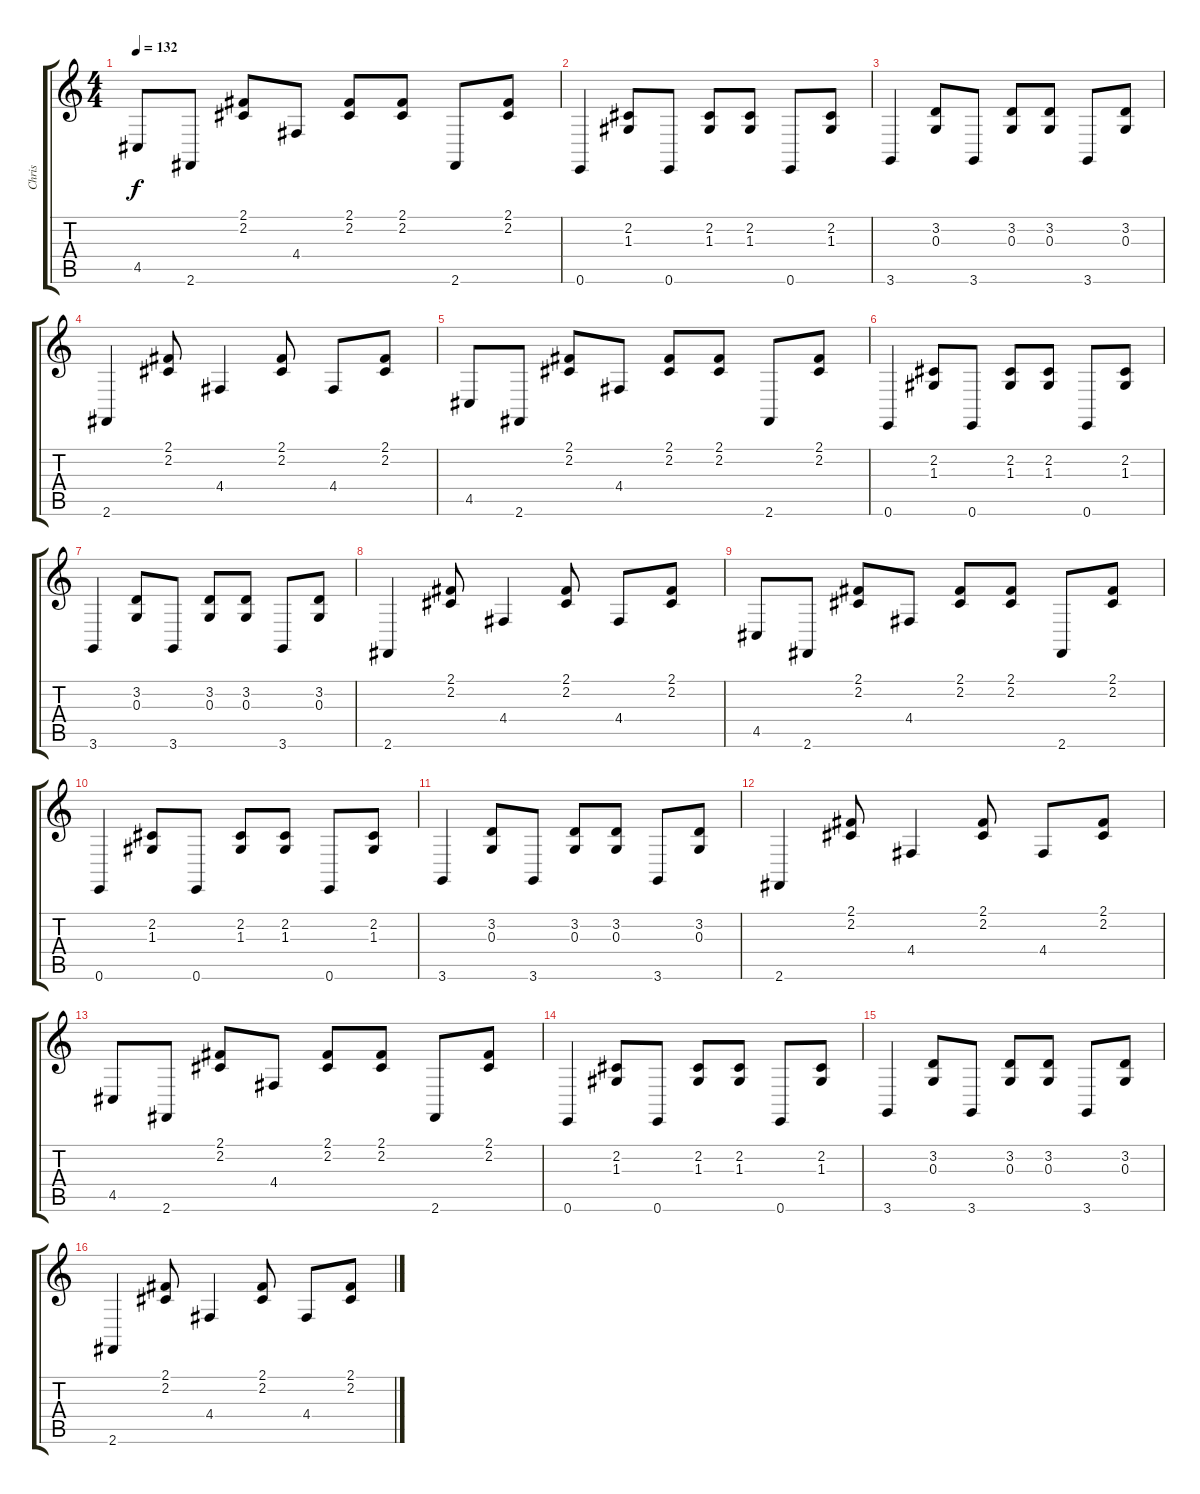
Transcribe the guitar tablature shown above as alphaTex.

\track ("Chris" "Chris") {instrument acousticgrandpiano}
\staff {score tabs}
\tuning (E4 B3 G3 D3 A2 E2) {hide}
\ts (4 4)
\tempo 132
\clef g2
\ks c
4.5.8{dy f} 2.6.8 (2.1 2.2).8 4.4.8 (2.1 2.2).8 (2.1 2.2).8 2.6.8 (2.1 2.2).8 |
0.6.4 (2.2 1.3).8 0.6.8 (2.2 1.3).8 (2.2 1.3).8 0.6.8 (2.2 1.3).8 |
3.6.4 (3.2 0.3).8 3.6.8 (3.2 0.3).8 (3.2 0.3).8 3.6.8 (3.2 0.3).8 |
2.6.4 (2.1 2.2).8 4.4.4 (2.1 2.2).8 4.4.8 (2.1 2.2).8 |
4.5.8 2.6.8 (2.1 2.2).8 4.4.8 (2.1 2.2).8 (2.1 2.2).8 2.6.8 (2.1 2.2).8 |
0.6.4 (2.2 1.3).8 0.6.8 (2.2 1.3).8 (2.2 1.3).8 0.6.8 (2.2 1.3).8 |
3.6.4 (3.2 0.3).8 3.6.8 (3.2 0.3).8 (3.2 0.3).8 3.6.8 (3.2 0.3).8 |
2.6.4 (2.1 2.2).8 4.4.4 (2.1 2.2).8 4.4.8 (2.1 2.2).8 |
4.5.8 2.6.8 (2.1 2.2).8 4.4.8 (2.1 2.2).8 (2.1 2.2).8 2.6.8 (2.1 2.2).8 |
0.6.4 (2.2 1.3).8 0.6.8 (2.2 1.3).8 (2.2 1.3).8 0.6.8 (2.2 1.3).8 |
3.6.4 (3.2 0.3).8 3.6.8 (3.2 0.3).8 (3.2 0.3).8 3.6.8 (3.2 0.3).8 |
2.6.4 (2.1 2.2).8 4.4.4 (2.1 2.2).8 4.4.8 (2.1 2.2).8 |
4.5.8 2.6.8 (2.1 2.2).8 4.4.8 (2.1 2.2).8 (2.1 2.2).8 2.6.8 (2.1 2.2).8 |
0.6.4 (2.2 1.3).8 0.6.8 (2.2 1.3).8 (2.2 1.3).8 0.6.8 (2.2 1.3).8 |
3.6.4 (3.2 0.3).8 3.6.8 (3.2 0.3).8 (3.2 0.3).8 3.6.8 (3.2 0.3).8 |
2.6.4 (2.1 2.2).8 4.4.4 (2.1 2.2).8 4.4.8 (2.1 2.2).8
